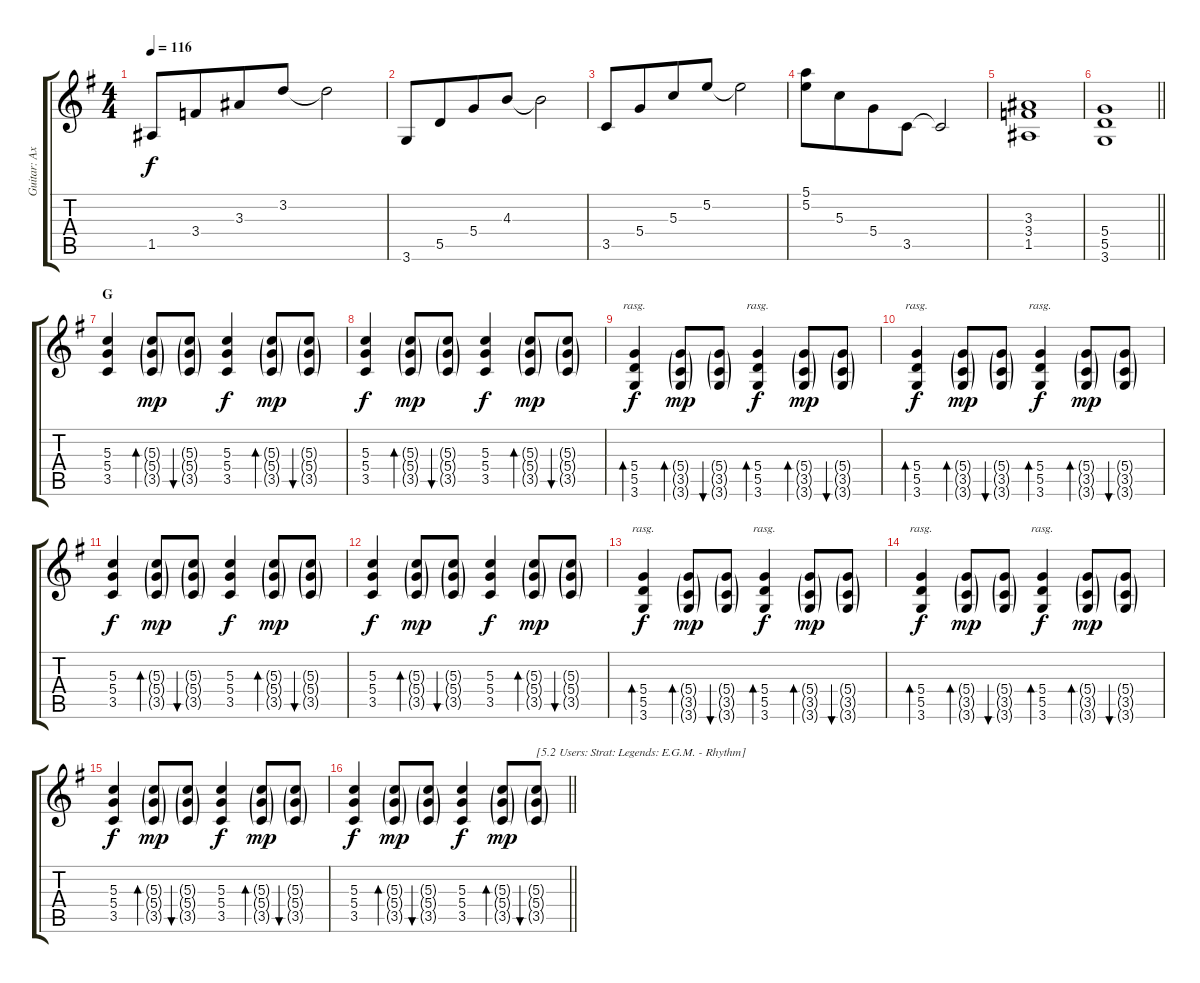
\track ("Guitar: Axel" "Guitar: Ax") {instrument overdrivenguitar}
\staff {score tabs}
\tuning (E4 B3 G3 D3 A2 E2) {hide}
\ts (4 4)
\tempo 116
\clef g2
\ks g
1.5.8{dy f} 3.4.8{beam merge} 3.3.8 3.2.8 3.2{t}.2 |
3.6.8 5.5.8{beam merge} 5.4.8 4.3.8 4.3{t}.2 |
3.5.8 5.4.8{beam merge} 5.3.8 5.2.8 5.2{t}.2 |
(5.1 5.2).8 5.3.8{beam merge} 5.4.8 3.5.8 3.5{t}.2 |
(3.3 3.4 1.5).1 |
\barLineRight lightlight
(5.4 5.5 3.6).1 |
\section ("" "G")
(5.3 5.4 3.5).4 (5.3{g} 5.4{g} 3.5{g}).8{bd 120 dy mp} (5.3{g} 5.4{g} 3.5{g}).8{bu 120} (5.3 5.4 3.5).4{dy f} (5.3{g} 5.4{g} 3.5{g}).8{bd 120 dy mp} (5.3{g} 5.4{g} 3.5{g}).8{bu 120} |
(5.3 5.4 3.5).4{dy f} (5.3{g} 5.4{g} 3.5{g}).8{bd 120 dy mp} (5.3{g} 5.4{g} 3.5{g}).8{bu 120} (5.3 5.4 3.5).4{dy f} (5.3{g} 5.4{g} 3.5{g}).8{bd 120 dy mp} (5.3{g} 5.4{g} 3.5{g}).8{bu 120} |
(5.4 5.5 3.6).4{bd 480 rasg ii dy f} (5.4{g} 3.5{g} 3.6{g}).8{bd 120 dy mp} (5.4{g} 3.5{g} 3.6{g}).8{bu 120} (5.4 5.5 3.6).4{bd 480 rasg ii dy f} (5.4{g} 3.5{g} 3.6{g}).8{bd 120 dy mp} (5.4{g} 3.5{g} 3.6{g}).8{bu 120} |
(5.4 5.5 3.6).4{bd 480 rasg ii dy f} (5.4{g} 3.5{g} 3.6{g}).8{bd 120 dy mp} (5.4{g} 3.5{g} 3.6{g}).8{bu 120} (5.4 5.5 3.6).4{bd 480 rasg ii dy f} (5.4{g} 3.5{g} 3.6{g}).8{bd 120 dy mp} (5.4{g} 3.5{g} 3.6{g}).8{bu 120} |
(5.3 5.4 3.5).4{dy f} (5.3{g} 5.4{g} 3.5{g}).8{bd 120 dy mp} (5.3{g} 5.4{g} 3.5{g}).8{bu 120} (5.3 5.4 3.5).4{dy f} (5.3{g} 5.4{g} 3.5{g}).8{bd 120 dy mp} (5.3{g} 5.4{g} 3.5{g}).8{bu 120} |
(5.3 5.4 3.5).4{dy f} (5.3{g} 5.4{g} 3.5{g}).8{bd 120 dy mp} (5.3{g} 5.4{g} 3.5{g}).8{bu 120} (5.3 5.4 3.5).4{dy f} (5.3{g} 5.4{g} 3.5{g}).8{bd 120 dy mp} (5.3{g} 5.4{g} 3.5{g}).8{bu 120} |
(5.4 5.5 3.6).4{bd 480 rasg ii dy f} (5.4{g} 3.5{g} 3.6{g}).8{bd 120 dy mp} (5.4{g} 3.5{g} 3.6{g}).8{bu 120} (5.4 5.5 3.6).4{bd 480 rasg ii dy f} (5.4{g} 3.5{g} 3.6{g}).8{bd 120 dy mp} (5.4{g} 3.5{g} 3.6{g}).8{bu 120} |
(5.4 5.5 3.6).4{bd 480 rasg ii dy f} (5.4{g} 3.5{g} 3.6{g}).8{bd 120 dy mp} (5.4{g} 3.5{g} 3.6{g}).8{bu 120} (5.4 5.5 3.6).4{bd 480 rasg ii dy f} (5.4{g} 3.5{g} 3.6{g}).8{bd 120 dy mp} (5.4{g} 3.5{g} 3.6{g}).8{bu 120} |
(5.3 5.4 3.5).4{dy f} (5.3{g} 5.4{g} 3.5{g}).8{bd 120 dy mp} (5.3{g} 5.4{g} 3.5{g}).8{bu 120} (5.3 5.4 3.5).4{dy f} (5.3{g} 5.4{g} 3.5{g}).8{bd 120 dy mp} (5.3{g} 5.4{g} 3.5{g}).8{bu 120} |
\barLineRight lightlight
(5.3 5.4 3.5).4{dy f} (5.3{g} 5.4{g} 3.5{g}).8{bd 120 dy mp} (5.3{g} 5.4{g} 3.5{g}).8{bu 120} (5.3 5.4 3.5).4{dy f} (5.3{g} 5.4{g} 3.5{g}).8{bd 120 dy mp} (5.3{g} 5.4{g} 3.5{g}).8{bu 120 txt "[5.2 Users: Strat: Legends: E.G.M. - Rhythm]"}
